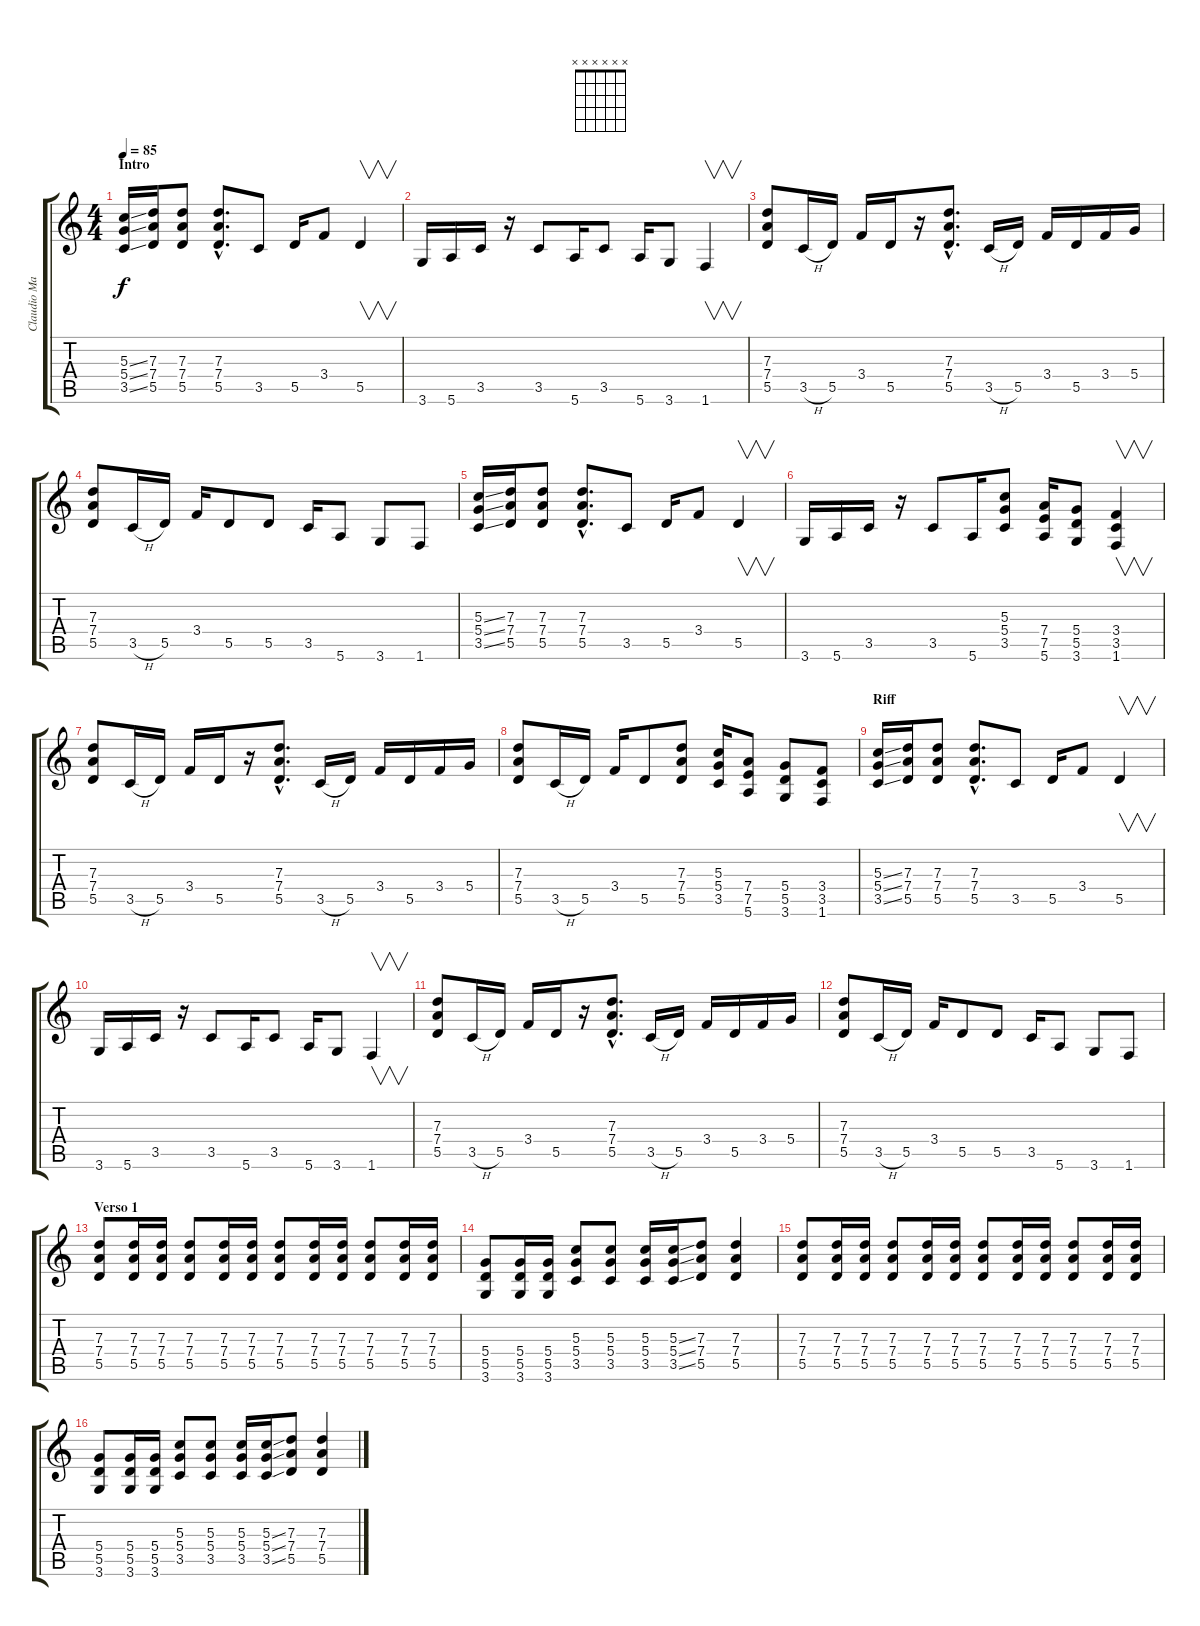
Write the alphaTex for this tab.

\track ("Claudio Marciello" "Claudio Ma") {instrument overdrivenguitar}
\staff {score tabs}
\tuning (E4 B3 G3 D3 A2 E2) {hide}
\chord ("" x x x x x x) {firstfret 0}
\ts (4 4)
\section ("" "Intro")
\tempo 85
\clef g2
\ks c
(5.3{ss} 5.4{ss} 3.5{ss}).16{ch "" dy f instrument overdrivenguitar} (7.3 7.4 5.5).16 (7.3 7.4 5.5).8 (7.3{hac} 7.4{hac} 5.5{hac}).8{d} 3.5.8 5.5.16 3.4.8 5.5.4{v} |
3.6.16 5.6.16 3.5.16 r.16 3.5.8 5.6.16 3.5.8 5.6.16 3.6.8 1.6.4{v} |
(7.3 7.4 5.5).8 3.5{h}.16 5.5.16 3.4.16 5.5.16 r.16 (7.3{hac} 7.4{hac} 5.5{hac}).8{d} 3.5{h}.16 5.5.16 3.4.16 5.5.16 3.4.16 5.4.16 |
(7.3 7.4 5.5).8 3.5{h}.16 5.5.16 3.4.16 5.5.8 5.5.8 3.5.16 5.6.8 3.6.8 1.6.8 |
(5.3{ss} 5.4{ss} 3.5{ss}).16 (7.3 7.4 5.5).16 (7.3 7.4 5.5).8 (7.3{hac} 7.4{hac} 5.5{hac}).8{d} 3.5.8 5.5.16 3.4.8 5.5.4{v} |
3.6.16 5.6.16 3.5.16 r.16 3.5.8 5.6.16 (5.3 5.4 3.5).8 (7.4 7.5 5.6).16 (5.4 5.5 3.6).8 (3.4 3.5 1.6).4{v} |
(7.3 7.4 5.5).8 3.5{h}.16 5.5.16 3.4.16 5.5.16 r.16 (7.3{hac} 7.4{hac} 5.5{hac}).8{d} 3.5{h}.16 5.5.16 3.4.16 5.5.16 3.4.16 5.4.16 |
(7.3 7.4 5.5).8 3.5{h}.16 5.5.16 3.4.16 5.5.8 (7.3 7.4 5.5).8 (5.3 5.4 3.5).16 (7.4 7.5 5.6).8 (5.4 5.5 3.6).8 (3.4 3.5 1.6).8 |
\section ("" "Riff")
(5.3{ss} 5.4{ss} 3.5{ss}).16 (7.3 7.4 5.5).16 (7.3 7.4 5.5).8 (7.3{hac} 7.4{hac} 5.5{hac}).8{d} 3.5.8 5.5.16 3.4.8 5.5.4{v} |
3.6.16 5.6.16 3.5.16 r.16 3.5.8 5.6.16 3.5.8 5.6.16 3.6.8 1.6.4{v} |
(7.3 7.4 5.5).8 3.5{h}.16 5.5.16 3.4.16 5.5.16 r.16 (7.3{hac} 7.4{hac} 5.5{hac}).8{d} 3.5{h}.16 5.5.16 3.4.16 5.5.16 3.4.16 5.4.16 |
(7.3 7.4 5.5).8 3.5{h}.16 5.5.16 3.4.16 5.5.8 5.5.8 3.5.16 5.6.8 3.6.8 1.6.8 |
\section ("" "Verso 1")
(7.3 7.4 5.5).8 (7.3 7.4 5.5).16 (7.3 7.4 5.5).16 (7.3 7.4 5.5).8 (7.3 7.4 5.5).16 (7.3 7.4 5.5).16 (7.3 7.4 5.5).8 (7.3 7.4 5.5).16 (7.3 7.4 5.5).16 (7.3 7.4 5.5).8 (7.3 7.4 5.5).16 (7.3 7.4 5.5).16 |
(5.4 5.5 3.6).8 (5.4 5.5 3.6).16 (5.4 5.5 3.6).16 (5.3 5.4 3.5).8 (5.3 5.4 3.5).8 (5.3 5.4 3.5).16 (5.3{ss} 5.4{ss} 3.5{ss}).16 (7.3 7.4 5.5).8 (7.3 7.4 5.5).4 |
(7.3 7.4 5.5).8 (7.3 7.4 5.5).16 (7.3 7.4 5.5).16 (7.3 7.4 5.5).8 (7.3 7.4 5.5).16 (7.3 7.4 5.5).16 (7.3 7.4 5.5).8 (7.3 7.4 5.5).16 (7.3 7.4 5.5).16 (7.3 7.4 5.5).8 (7.3 7.4 5.5).16 (7.3 7.4 5.5).16 |
(5.4 5.5 3.6).8 (5.4 5.5 3.6).16 (5.4 5.5 3.6).16 (5.3 5.4 3.5).8 (5.3 5.4 3.5).8 (5.3 5.4 3.5).16 (5.3{ss} 5.4{ss} 3.5{ss}).16 (7.3 7.4 5.5).8 (7.3 7.4 5.5).4
